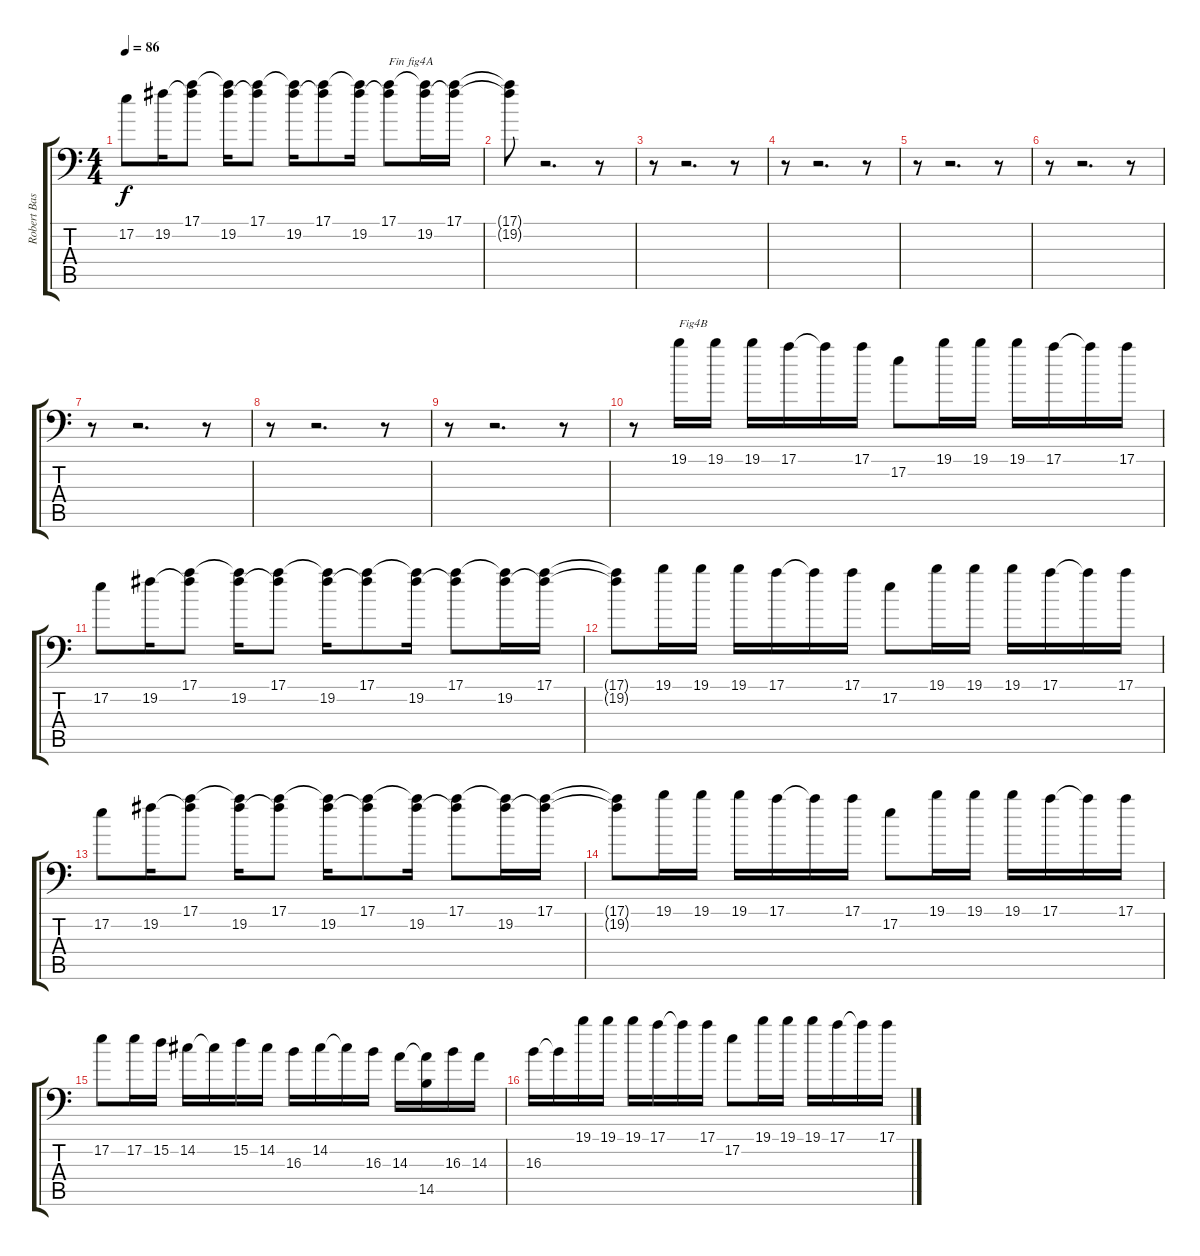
\track ("Robert BasseVI delay" "Robert Bas") {instrument electricbasspick}
\staff {score tabs}
\tuning (E3 B2 G2 D2 A1 E1) {hide}
\ts (4 4)
\tempo 86
\clef f4
\ks c
17.2.8{dy f} 19.2.16 (17.1 19.2{t}).8 (17.1{t} 19.2).16 (17.1 19.2{t}).8 (17.1{t} 19.2).16 (17.1 19.2{t}).8 (17.1{t} 19.2).16 (17.1 19.2{t}).8{txt "Fin fig4A"} (17.1{t} 19.2).16 (17.1 19.2{t}).16 |
(17.1{t} 19.2{t}).8 r.2{d} r.8 |
r.8 r.2{d} r.8 |
r.8 r.2{d} r.8 |
r.8 r.2{d} r.8 |
r.8 r.2{d} r.8 |
r.8 r.2{d} r.8 |
r.8 r.2{d} r.8 |
r.8 r.2{d} r.8 |
r.8 19.1.16{txt "Fig4B"} 19.1.16 19.1.16 17.1.16 17.1{t}.16 17.1.16 17.2.8 19.1.16 19.1.16 19.1.16 17.1.16 17.1{t}.16 17.1.16 |
17.2.8 19.2.16 (17.1 19.2{t}).8 (17.1{t} 19.2).16 (17.1 19.2{t}).8 (17.1{t} 19.2).16 (17.1 19.2{t}).8 (17.1{t} 19.2).16 (17.1 19.2{t}).8 (17.1{t} 19.2).16 (17.1 19.2{t}).16 |
(17.1{t} 19.2{t}).8 19.1.16 19.1.16 19.1.16 17.1.16 17.1{t}.16 17.1.16 17.2.8 19.1.16 19.1.16 19.1.16 17.1.16 17.1{t}.16 17.1.16 |
17.2.8 19.2.16 (17.1 19.2{t}).8 (17.1{t} 19.2).16 (17.1 19.2{t}).8 (17.1{t} 19.2).16 (17.1 19.2{t}).8 (17.1{t} 19.2).16 (17.1 19.2{t}).8 (17.1{t} 19.2).16 (17.1 19.2{t}).16 |
(17.1{t} 19.2{t}).8 19.1.16 19.1.16 19.1.16 17.1.16 17.1{t}.16 17.1.16 17.2.8 19.1.16 19.1.16 19.1.16 17.1.16 17.1{t}.16 17.1.16 |
17.2.8 17.2.16 15.2.16 14.2.16 14.2{t}.16 15.2.16 14.2.16 16.3.16 14.2.16 14.2{t}.16 16.3.16 14.3.16 (14.3{t} 14.5).16 16.3.16 14.3.16 |
16.3.16 16.3{t}.16 19.1.16 19.1.16 19.1.16 17.1.16 17.1{t}.16 17.1.16 17.2.8 19.1.16 19.1.16 19.1.16 17.1.16 17.1{t}.16 17.1.16
